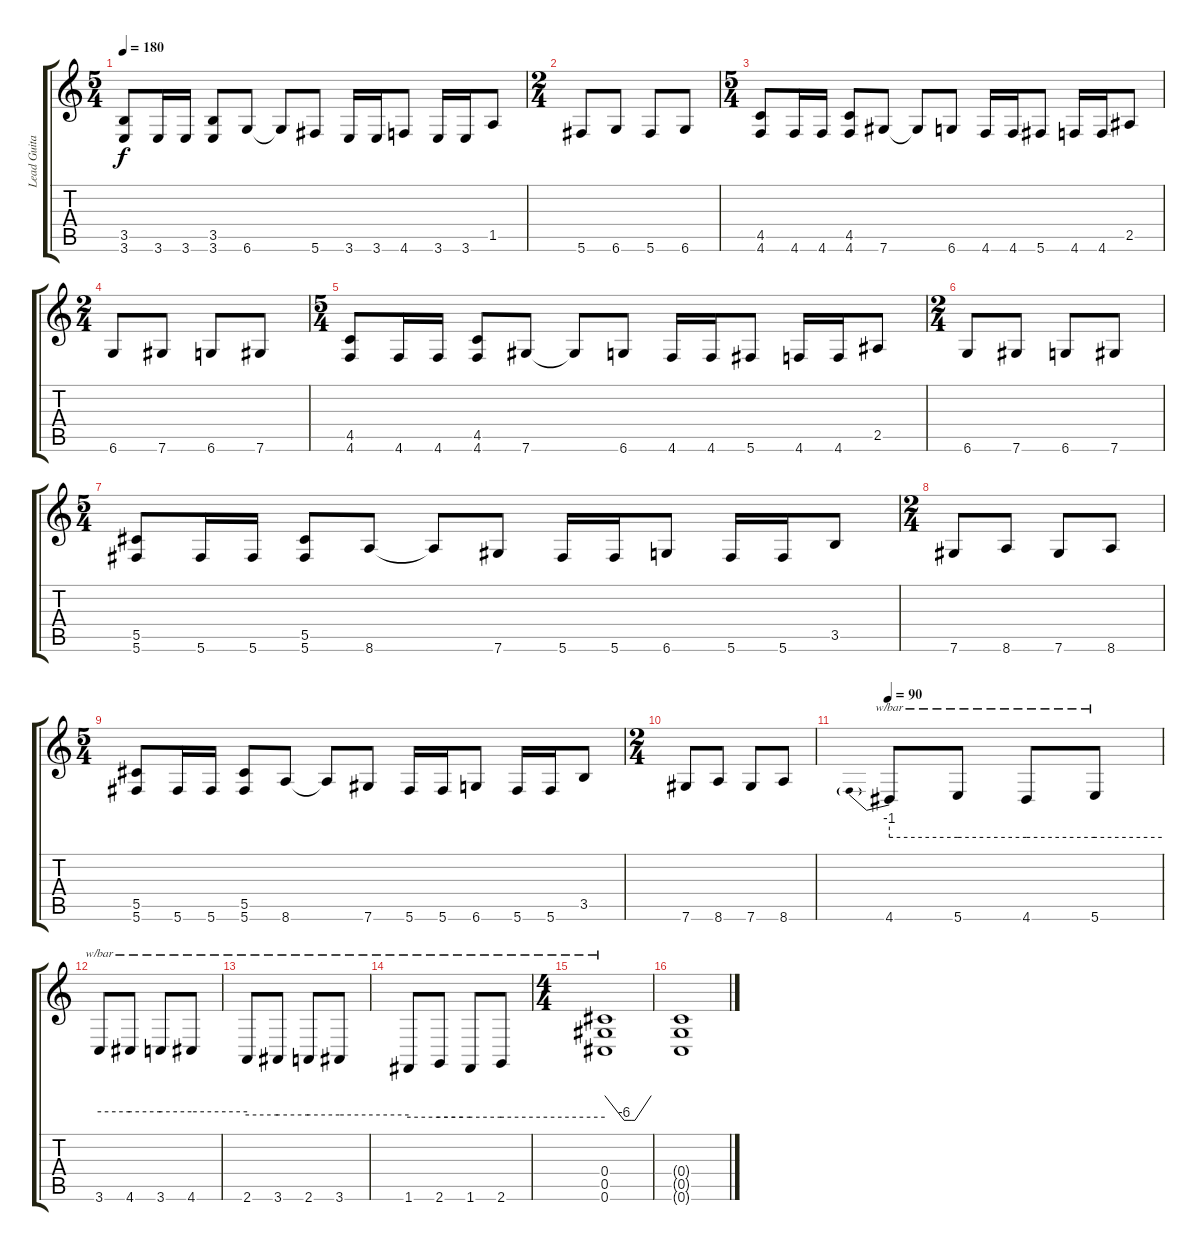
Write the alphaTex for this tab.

\track ("Lead Guitar" "Lead Guita") {instrument overdrivenguitar}
\staff {score tabs}
\tuning (Eb4 Bb3 Gb3 Db3 Ab2 Db2) {hide}
\ts (5 4)
\tempo 180
\clef g2
\ks c
(3.5 3.6).8{dy f} 3.6.16 3.6.16 (3.5 3.6).8 6.6.8 6.6{t}.8 5.6.8 3.6.16 3.6.16 4.6.8 3.6.16 3.6.16 1.5.8 |
\ts (2 4)
5.6.8 6.6.8 5.6.8 6.6.8 |
\ts (5 4)
(4.5 4.6).8 4.6.16 4.6.16 (4.5 4.6).8 7.6.8 7.6{t}.8 6.6.8 4.6.16 4.6.16 5.6.8 4.6.16 4.6.16 2.5.8 |
\ts (2 4)
6.6.8 7.6.8 6.6.8 7.6.8 |
\ts (5 4)
(4.5 4.6).8 4.6.16 4.6.16 (4.5 4.6).8 7.6.8 7.6{t}.8 6.6.8 4.6.16 4.6.16 5.6.8 4.6.16 4.6.16 2.5.8 |
\ts (2 4)
6.6.8 7.6.8 6.6.8 7.6.8 |
\ts (5 4)
(5.5 5.6).8 5.6.16 5.6.16 (5.5 5.6).8 8.6.8 8.6{t}.8 7.6.8 5.6.16 5.6.16 6.6.8 5.6.16 5.6.16 3.5.8 |
\ts (2 4)
7.6.8 8.6.8 7.6.8 8.6.8 |
\ts (5 4)
(5.5 5.6).8 5.6.16 5.6.16 (5.5 5.6).8 8.6.8 8.6{t}.8 7.6.8 5.6.16 5.6.16 6.6.8 5.6.16 5.6.16 3.5.8 |
\ts (2 4)
7.6.8 8.6.8 7.6.8 8.6.8 |
\tempo 90
4.6.8{tbe (predive default 0 -4 60 -4)} 5.6.8{tbe (hold default 0 -4 60 -4)} 4.6.8{tbe (hold default 0 -4 60 -4)} 5.6.8{tbe (hold default 0 -4 60 -4)} |
3.6.8{tbe (hold default 0 -8 60 -8)} 4.6.8{tbe (hold default 0 -8 60 -8)} 3.6.8{tbe (hold default 0 -8 60 -8)} 4.6.8{tbe (hold default 0 -8 60 -8)} |
2.6.8{tbe (hold default 0 -12 60 -12)} 3.6.8{tbe (hold default 0 -12 60 -12)} 2.6.8{tbe (hold default 0 -12 60 -12)} 3.6.8{tbe (hold default 0 -12 60 -12)} |
1.6.8{tbe (hold default 0 -16 60 -16)} 2.6.8{tbe (custom default 0 -16 16 -16 30 -16 45 -16 60 -16)} 1.6.8{tbe (hold default 0 -16 60 -16)} 2.6.8{tbe (hold default 0 -16 60 -16)} |
\ts (4 4)
(0.4 0.5 0.6).1{tbe (custom default 0 0 25 -24 30 -24 34 -24 39 -24 60 0)} |
(0.4{t} 0.5{t} 0.6{t}).1
